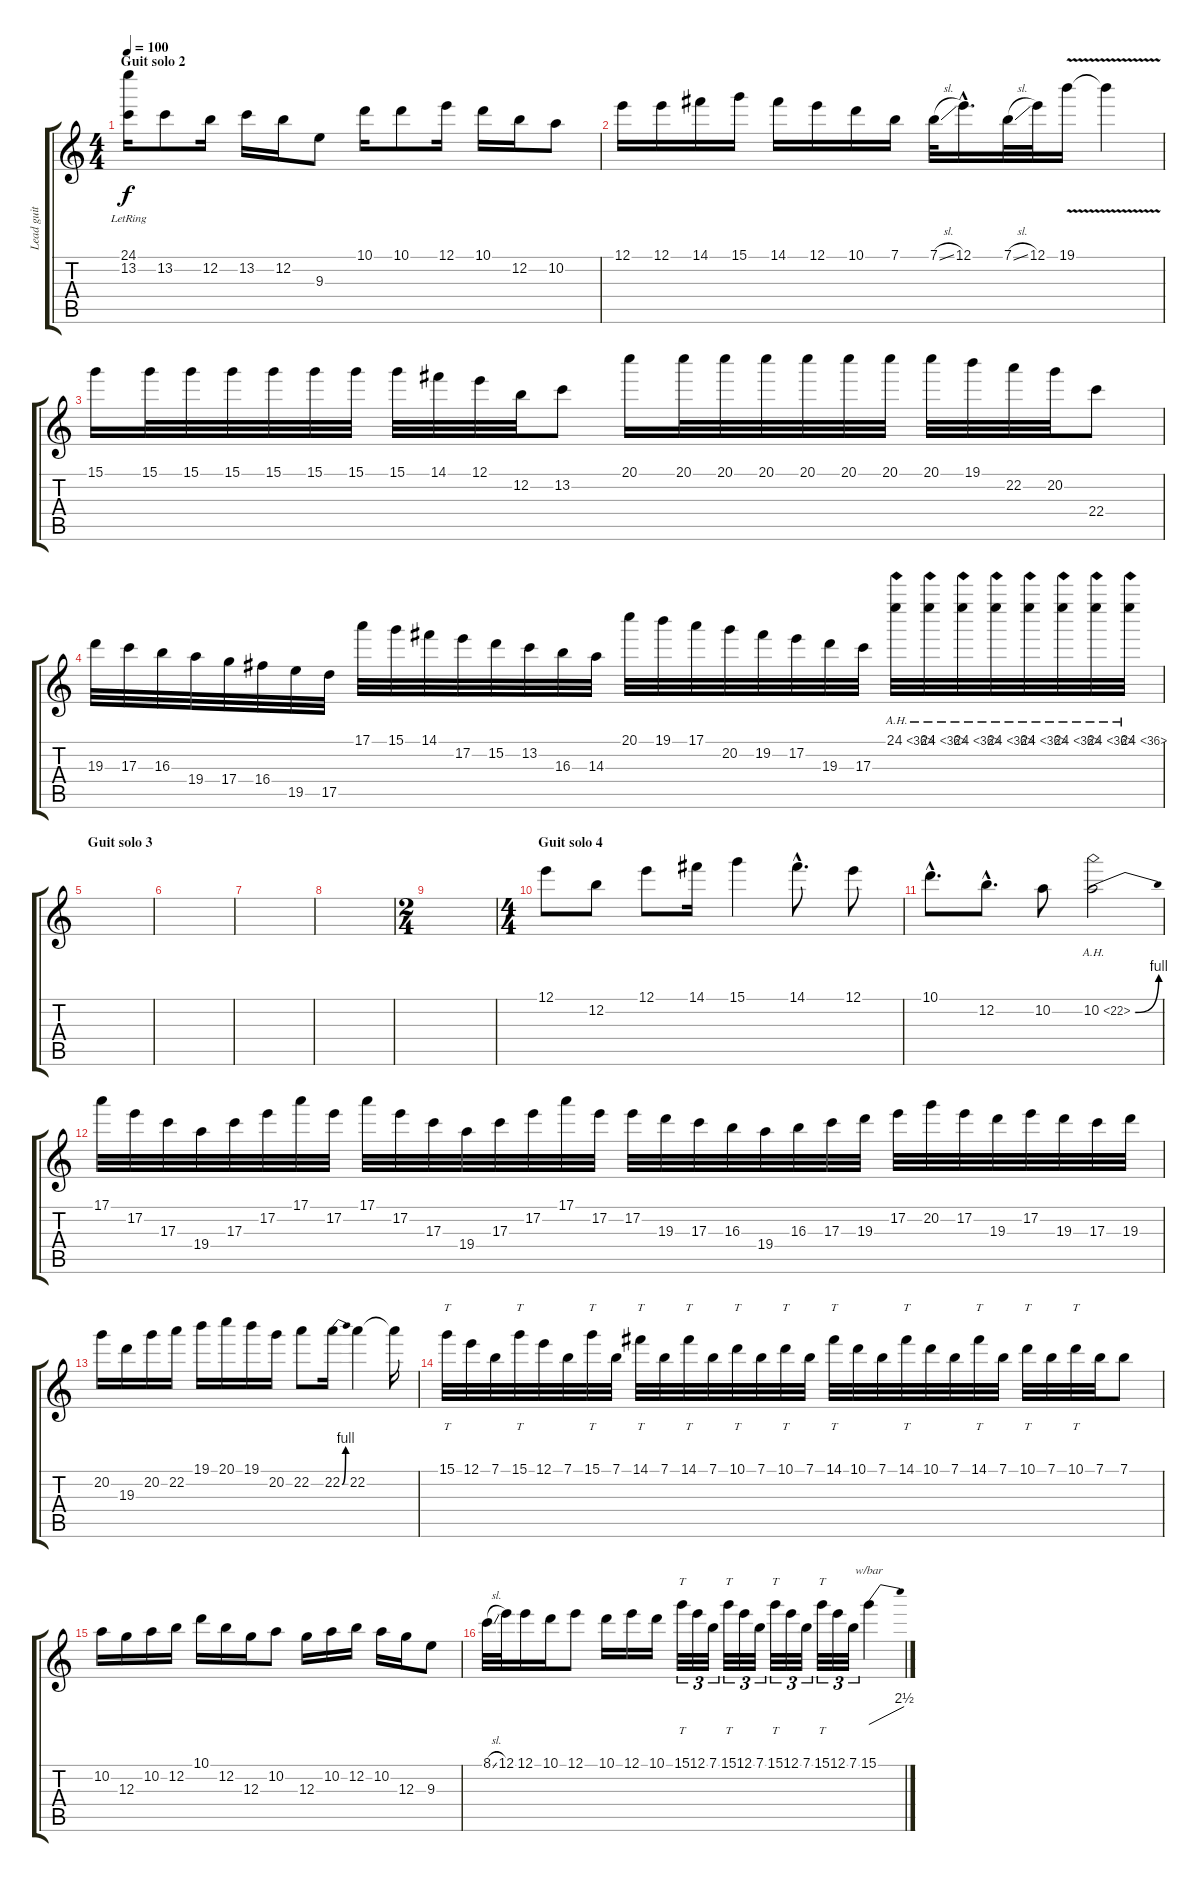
\track ("Lead guit 1" "Lead guit ") {instrument overdrivenguitar}
\staff {score tabs}
\tuning (E4 B3 G3 D3 A2 E2) {hide}
\ts (4 4)
\section ("" "Guit solo 2")
\tempo 100
\clef g2
\ks c
(24.1{lr} 13.2).16{dy f} 13.2.8 12.2.16 13.2.16 12.2.16 9.3.8 10.1.16 10.1.8 12.1.16 10.1.16 12.2.16 10.2.8 |
12.1.16 12.1.16 14.1.16 15.1.16 14.1.16 12.1.16 10.1.16 7.1.16 7.1{sl}.32 12.1{hac}.16{d} 7.1{sl}.32 12.1.32 19.1{v}.16 19.1{t}.4 |
15.1.16 15.1.32 15.1.32 15.1.32 15.1.32 15.1.32 15.1.32 15.1.32 14.1.32 12.1.32 12.2.32 13.2.8 20.1.16 20.1.32 20.1.32 20.1.32 20.1.32 20.1.32 20.1.32 20.1.32 19.1.32 22.2.32 20.2.32 22.4.8 |
19.3.32 17.3.32 16.3.32 19.4.32 17.4.32 16.4.32 19.5.32 17.5.32 17.1.32 15.1.32 14.1.32 17.2.32 15.2.32 13.2.32 16.3.32 14.3.32 20.1.32 19.1.32 17.1.32 20.2.32 19.2.32 17.2.32 19.3.32 17.3.32 24.1{ah 12}.32 24.1{ah 12}.32 24.1{ah 12}.32 24.1{ah 12}.32 24.1{ah 12}.32 24.1{ah 12}.32 24.1{ah 12}.32 24.1{ah 12}.32 |
\section ("" "Guit solo 3")
|
|
|
|
\ts (2 4)
|
\ts (4 4)
\section ("" "Guit solo 4")
12.1.8 12.2.8 12.1.8 14.1.16 15.1.4 14.1{hac}.8{d} 12.1.8 |
10.1{hac}.8{d} 12.2{hac}.8{d} 10.2.8 10.2{be (bend 0 0 60 4) ah 12}.2 |
17.1.32 17.2.32 17.3.32 19.4.32 17.3.32 17.2.32 17.1.32 17.2.32 17.1.32 17.2.32 17.3.32 19.4.32 17.3.32 17.2.32 17.1.32 17.2.32 17.2.32 19.3.32 17.3.32 16.3.32 19.4.32 16.3.32 17.3.32 19.3.32 17.2.32 20.2.32 17.2.32 19.3.32 17.2.32 19.3.32 17.3.32 19.3.32 |
20.2.16 19.3.16 20.2.16 22.2.16 19.1.16 20.1.16 19.1.16 20.2.16 22.2.8 22.2{be (bend 0 0 60 4)}.16 22.2.4 22.2{t}.16 |
15.1.32{tt} 12.1.32 7.1.32 15.1.32{tt} 12.1.32 7.1.32 15.1.32{tt} 7.1.32 14.1.32{tt} 7.1.32 14.1.32{tt} 7.1.32 10.1.32{tt} 7.1.32 10.1.32{tt} 7.1.32 14.1.32{tt} 10.1.32 7.1.32 14.1.32{tt} 10.1.32 7.1.32 14.1.32{tt} 7.1.32 10.1.32{tt} 7.1.32 10.1.32{tt} 7.1.32 7.1.8 |
10.2.16 12.3.16 10.2.16 12.2.16 10.1.16 12.2.16 12.3.16 10.2.8 12.3.16 10.2.16 12.2.16 10.2.16 12.3.16 9.3.8 |
8.1{sl}.32 12.1.32 12.1.16 10.1.16 12.1.8 10.1.16 12.1.16 10.1.16 15.1.32{tt tu (3 2)} 12.1.32{tu (3 2)} 7.1.32{tu (3 2)} 15.1.32{tt tu (3 2)} 12.1.32{tu (3 2)} 7.1.32{tu (3 2)} 15.1.32{tt tu (3 2)} 12.1.32{tu (3 2)} 7.1.32{tu (3 2)} 15.1.32{tt tu (3 2)} 12.1.32{tu (3 2)} 7.1.32{tu (3 2)} 15.1.4{tbe (dive default 0 0 60 10)}
